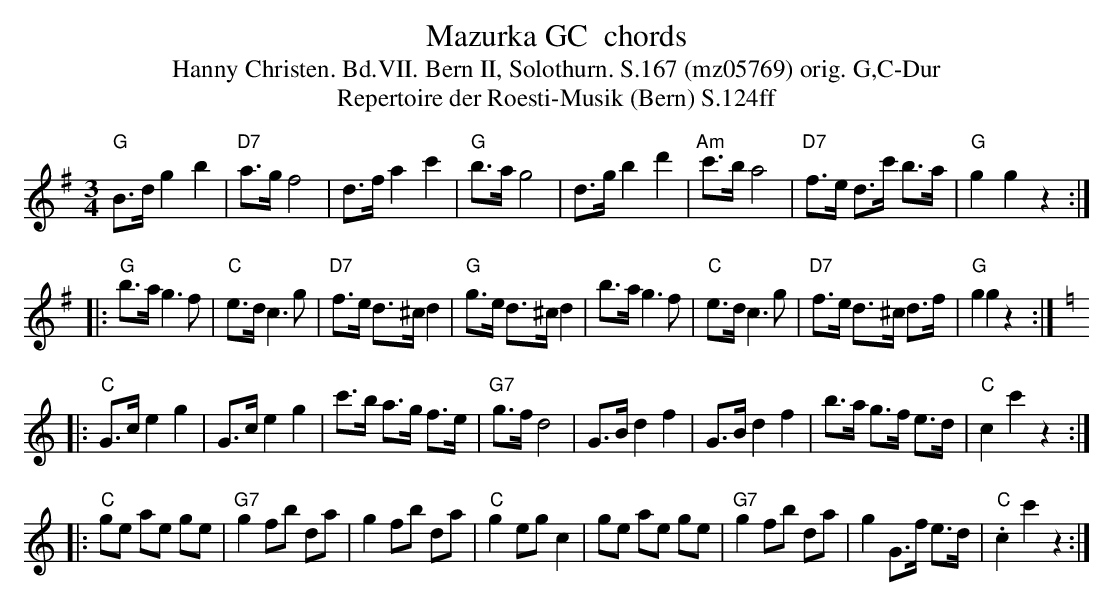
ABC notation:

X:1
T:  Mazurka GC  chords
T:Hanny Christen. Bd.VII. Bern II, Solothurn. S.167 (mz05769) orig. G,C-Dur
T: Repertoire der Roesti-Musik (Bern) S.124ff
M:3/4
L:1/8
K:G %%MIDI gchordon
"G"B>d g2b2 | "D7"a>g f4 | d>f a2c'2 | "G"b>a g4 | d>g b2d'2 | "Am"c'>b a4 | "D7"f>e d>c' b>a | "G"g2g2z2 ::
"G"b>a g3f | "C"e>d c3g | "D7"f>e d>^c d2 | "G"g>e d>^c d2 | b>a g3f | "C"e>d c3g | "D7"f>e d>^c d>f | "G"g2g2z2 :: [K:C]
"C"G>c e2g2 | G>c e2g2 | c'>b a>g f>e | "G7"g>f d4 | G>B d2f2 | G>B d2f2 | b>a g>f e>d | "C"c2c'2z2 ::
"C"ge ae ge | "G7"g2 fb da | g2 fb da | "C"g2 eg c2 | ge ae ge | "G7"g2 fb da | g2 G>f e>d | "C".c2c'2z2 :|
